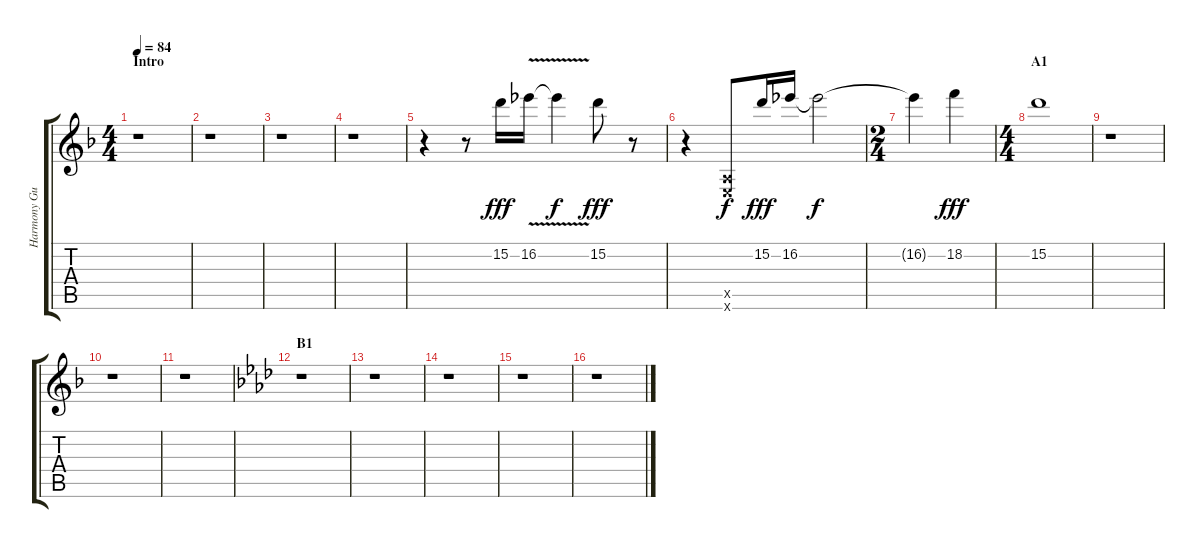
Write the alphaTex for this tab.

\track ("Harmony Guitar 5" "Harmony Gu") {instrument distortionguitar}
\staff {score tabs}
\tuning (E4 B3 G3 D3 A2 E2) {hide}
\ts (4 4)
\section ("" "Intro")
\tempo 84
\clef g2
\ks f
r.1{dy fff instrument distortionguitar} |
r.1 |
r.1 |
r.1 |
r.4 r.8 15.2.16 16.2{v}.16 16.2{t}.4{dy f} 15.2.8{dy fff} r.8 |
r.4 (0.5{x} 0.6{x}).8{dy f} 15.2.16{dy fff} 16.2.16 16.2{t}.2{dy f} |
\ts (2 4)
16.2{t}.4 18.2.4{dy fff} |
\ts (4 4)
\section ("" "A1")
15.2.1{volume 0} |
r.1 |
r.1 |
r.1 |
\section ("" "B1")
\ks ab
r.1 |
r.1 |
r.1 |
r.1 |
r.1
